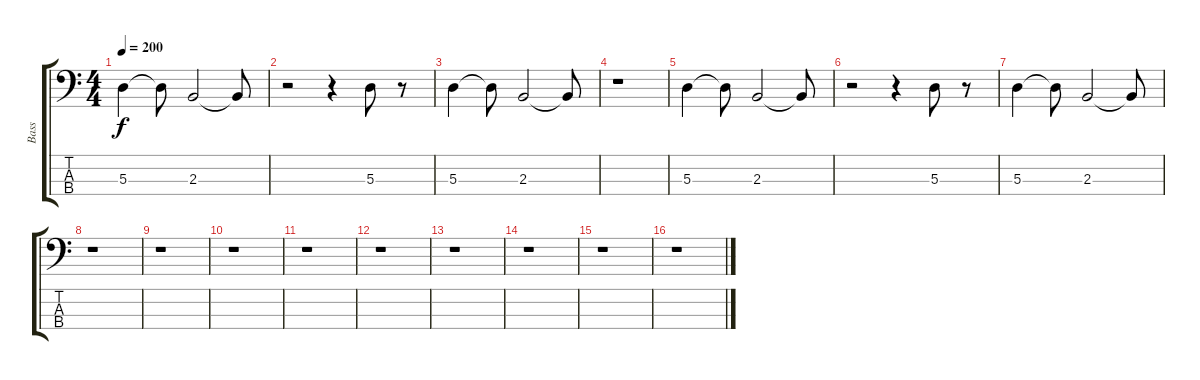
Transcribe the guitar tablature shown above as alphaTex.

\track ("Bass" "Bass") {instrument electricbassfinger}
\staff {score tabs}
\tuning (G2 D2 A1 E1) {hide}
\ts (4 4)
\tempo 200
\clef f4
\ks c
5.3.4{dy f} 5.3{t}.8 2.3.2 2.3{t}.8 |
r.2 r.4 5.3.8 r.8 |
5.3.4 5.3{t}.8 2.3.2 2.3{t}.8 |
r.1 |
5.3.4 5.3{t}.8 2.3.2 2.3{t}.8 |
r.2 r.4 5.3.8 r.8 |
5.3.4 5.3{t}.8 2.3.2 2.3{t}.8 |
r.1 |
r.1 |
r.1 |
r.1 |
r.1 |
r.1 |
r.1 |
r.1 |
r.1
